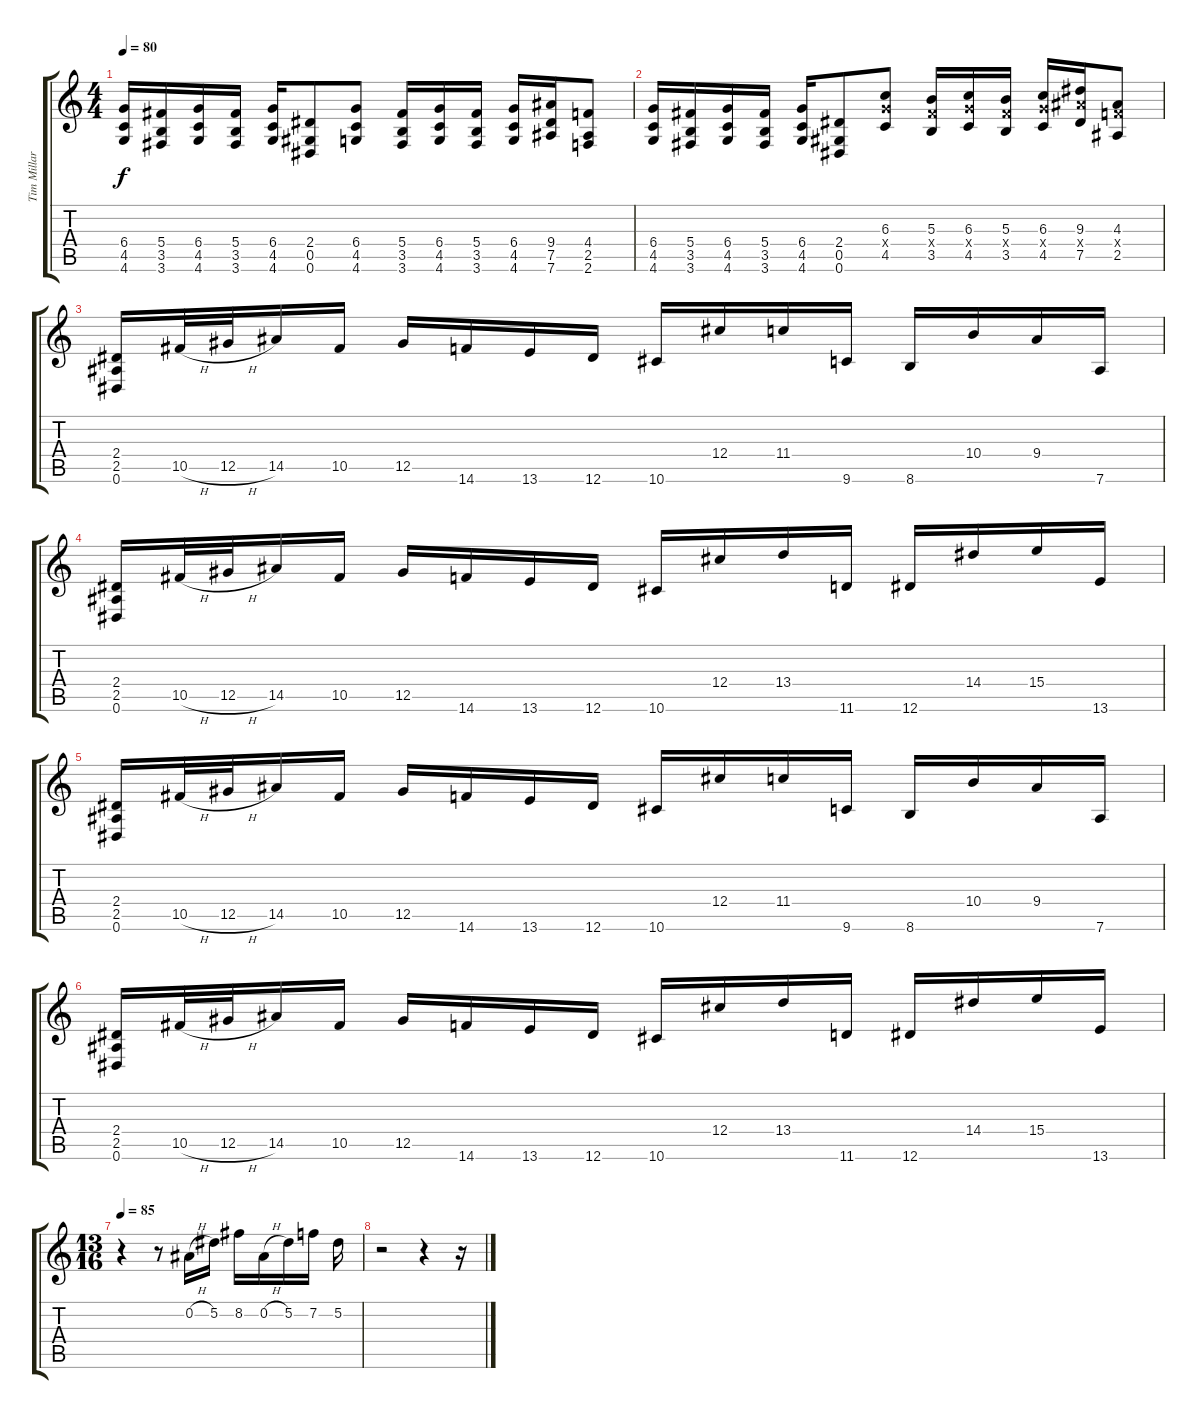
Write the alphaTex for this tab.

\track ("Tim Millar" "Tim Millar") {instrument distortionguitar}
\staff {score tabs}
\tuning (Eb4 Bb3 Gb3 Db3 Ab2 Eb2) {hide}
\ts (4 4)
\tempo 80
\clef g2
\ks c
(6.4 4.5 4.6).16{dy f} (5.4 3.5 3.6).16 (6.4 4.5 4.6).16 (5.4 3.5 3.6).16 (6.4 4.5 4.6).16 (2.4 0.5 0.6).8 (6.4 4.5 4.6).8 (5.4 3.5 3.6).16 (6.4 4.5 4.6).16 (5.4 3.5 3.6).16 (6.4 4.5 4.6).16 (9.4 7.5 7.6).16 (4.4 2.5 2.6).8 |
(6.4 4.5 4.6).16 (5.4 3.5 3.6).16 (6.4 4.5 4.6).16 (5.4 3.5 3.6).16 (6.4 4.5 4.6).16 (2.4 0.5 0.6).8 (6.3 6.4{x} 4.5).8 (5.3 5.4{x} 3.5).16 (6.3 6.4{x} 4.5).16 (5.3 5.4{x} 3.5).16 (6.3 6.4{x} 4.5).16 (9.3 9.4{x} 7.5).16 (4.3 4.4{x} 2.5).8 |
(2.4 2.5 0.6).16 10.5{h}.32 12.5{h}.32 14.5.16 10.5.16 12.5.16 14.6.16 13.6.16 12.6.16 10.6.16 12.4.16 11.4.16 9.6.16 8.6.16 10.4.16 9.4.16 7.6.16 |
(2.4 2.5 0.6).16 10.5{h}.32 12.5{h}.32 14.5.16 10.5.16 12.5.16 14.6.16 13.6.16 12.6.16 10.6.16 12.4.16 13.4.16 11.6.16 12.6.16 14.4.16 15.4.16 13.6.16 |
(2.4 2.5 0.6).16 10.5{h}.32 12.5{h}.32 14.5.16 10.5.16 12.5.16 14.6.16 13.6.16 12.6.16 10.6.16 12.4.16 11.4.16 9.6.16 8.6.16 10.4.16 9.4.16 7.6.16 |
(2.4 2.5 0.6).16 10.5{h}.32 12.5{h}.32 14.5.16 10.5.16 12.5.16 14.6.16 13.6.16 12.6.16 10.6.16 12.4.16 13.4.16 11.6.16 12.6.16 14.4.16 15.4.16 13.6.16 |
\ts (13 16)
\tempo 85
r.4 r.8 0.2{h}.16 5.2.16 8.2.16 0.2{h}.16 5.2.16 7.2.16 5.2.16 |
r.2 r.4 r.16
